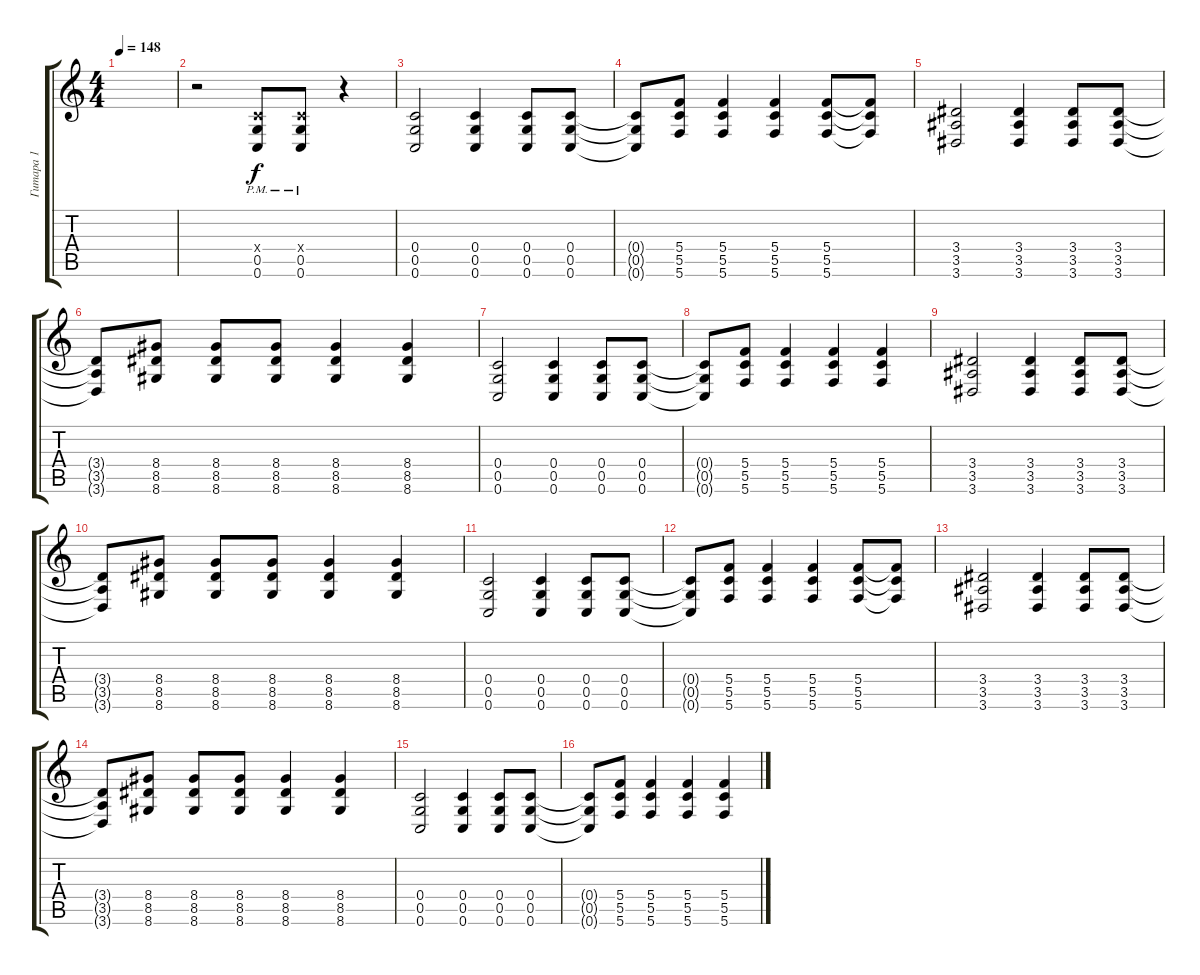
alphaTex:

\track ("Гитара 1" "Гитара 1") {instrument distortionguitar}
\staff {score tabs}
\tuning (D4 A3 F3 C3 G2 C2) {hide}
\ts (4 4)
\tempo 148
\clef g2
\ks c
|
r.2{volume 13} (0.4{x} 0.5{pm} 0.6{pm}).8 (0.4{x} 0.5{pm} 0.6{pm}).8 r.4 |
(0.4 0.5 0.6).2 (0.4 0.5 0.6).4 (0.4 0.5 0.6).8 (0.4 0.5 0.6).8 |
(0.4{t} 0.5{t} 0.6{t}).8 (5.4 5.5 5.6).8 (5.4 5.5 5.6).4 (5.4 5.5 5.6).4 (5.4 5.5 5.6).8 (5.4{t} 5.5{t} 5.6{t}).8 |
(3.4 3.5 3.6).2 (3.4 3.5 3.6).4 (3.4 3.5 3.6).8 (3.4 3.5 3.6).8 |
(3.4{t} 3.5{t} 3.6{t}).8 (8.4 8.5 8.6).8 (8.4 8.5 8.6).8 (8.4 8.5 8.6).8 (8.4 8.5 8.6).4 (8.4 8.5 8.6).4 |
(0.4 0.5 0.6).2 (0.4 0.5 0.6).4 (0.4 0.5 0.6).8 (0.4 0.5 0.6).8 |
(0.4{t} 0.5{t} 0.6{t}).8 (5.4 5.5 5.6).8 (5.4 5.5 5.6).4 (5.4 5.5 5.6).4 (5.4 5.5 5.6).4 |
(3.4 3.5 3.6).2 (3.4 3.5 3.6).4 (3.4 3.5 3.6).8 (3.4 3.5 3.6).8 |
(3.4{t} 3.5{t} 3.6{t}).8 (8.4 8.5 8.6).8 (8.4 8.5 8.6).8 (8.4 8.5 8.6).8 (8.4 8.5 8.6).4 (8.4 8.5 8.6).4 |
(0.4 0.5 0.6).2 (0.4 0.5 0.6).4 (0.4 0.5 0.6).8 (0.4 0.5 0.6).8 |
(0.4{t} 0.5{t} 0.6{t}).8 (5.4 5.5 5.6).8 (5.4 5.5 5.6).4 (5.4 5.5 5.6).4 (5.4 5.5 5.6).8 (5.4{t} 5.5{t} 5.6{t}).8 |
(3.4 3.5 3.6).2 (3.4 3.5 3.6).4 (3.4 3.5 3.6).8 (3.4 3.5 3.6).8 |
(3.4{t} 3.5{t} 3.6{t}).8 (8.4 8.5 8.6).8 (8.4 8.5 8.6).8 (8.4 8.5 8.6).8 (8.4 8.5 8.6).4 (8.4 8.5 8.6).4 |
(0.4 0.5 0.6).2 (0.4 0.5 0.6).4 (0.4 0.5 0.6).8 (0.4 0.5 0.6).8 |
(0.4{t} 0.5{t} 0.6{t}).8 (5.4 5.5 5.6).8 (5.4 5.5 5.6).4 (5.4 5.5 5.6).4 (5.4 5.5 5.6).4
